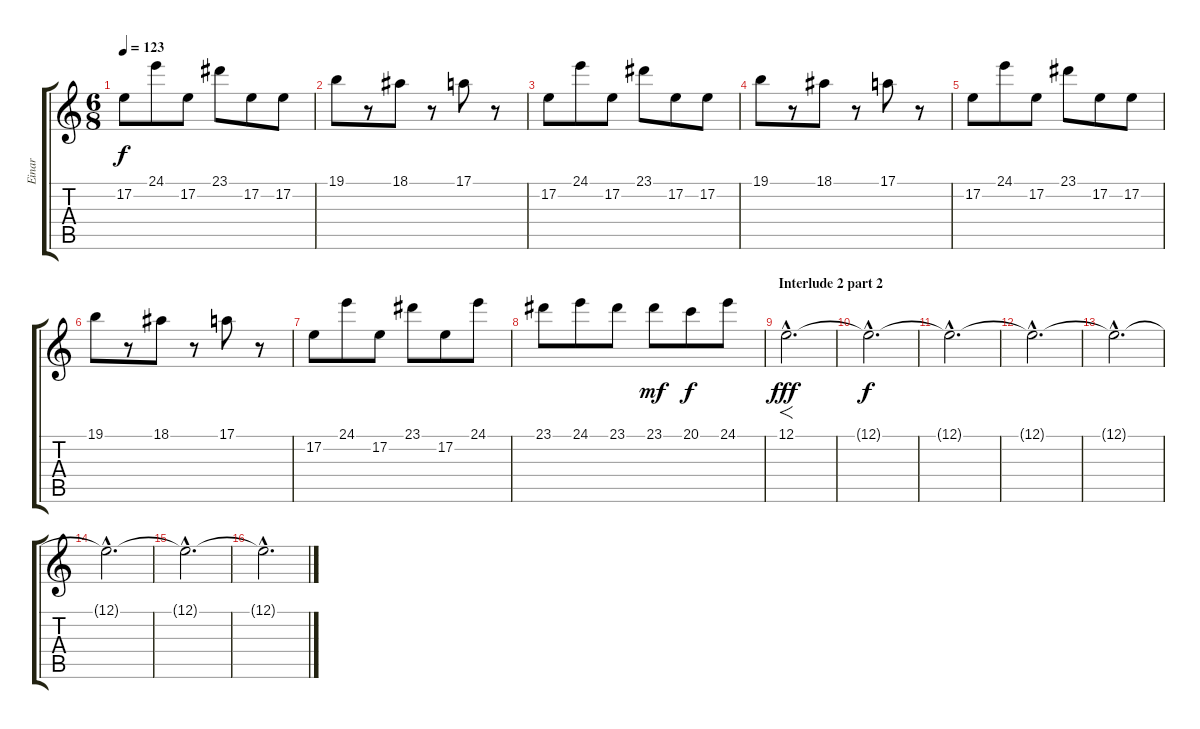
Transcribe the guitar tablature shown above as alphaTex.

\track ("Einar" "Einar") {instrument stringensemble1}
\staff {score tabs}
\tuning (E4 B3 G3 D3 A2 E2) {hide}
\ts (6 8)
\tempo 123
\clef g2
\ks c
17.2.8{dy f} 24.1.8 17.2.8 23.1.8 17.2.8 17.2.8 |
19.1.8 r.8 18.1.8 r.8 17.1.8 r.8 |
17.2.8 24.1.8 17.2.8 23.1.8 17.2.8 17.2.8 |
19.1.8 r.8 18.1.8 r.8 17.1.8 r.8 |
17.2.8 24.1.8 17.2.8 23.1.8 17.2.8 17.2.8 |
19.1.8 r.8 18.1.8 r.8 17.1.8 r.8 |
17.2.8 24.1.8 17.2.8 23.1.8 17.2.8 24.1.8 |
23.1.8 24.1.8 23.1.8 23.1.8{dy mf} 20.1.8{dy f} 24.1.8 |
\section ("" "Interlude 2 part 2 ")
12.1{hac}.2{f d dy fff instrument pad5bowed} |
12.1{hac t}.2{d dy f} |
12.1{hac t}.2{d} |
12.1{hac t}.2{d} |
12.1{hac t}.2{d} |
12.1{hac t}.2{d} |
12.1{hac t}.2{d} |
12.1{hac t}.2{d}
